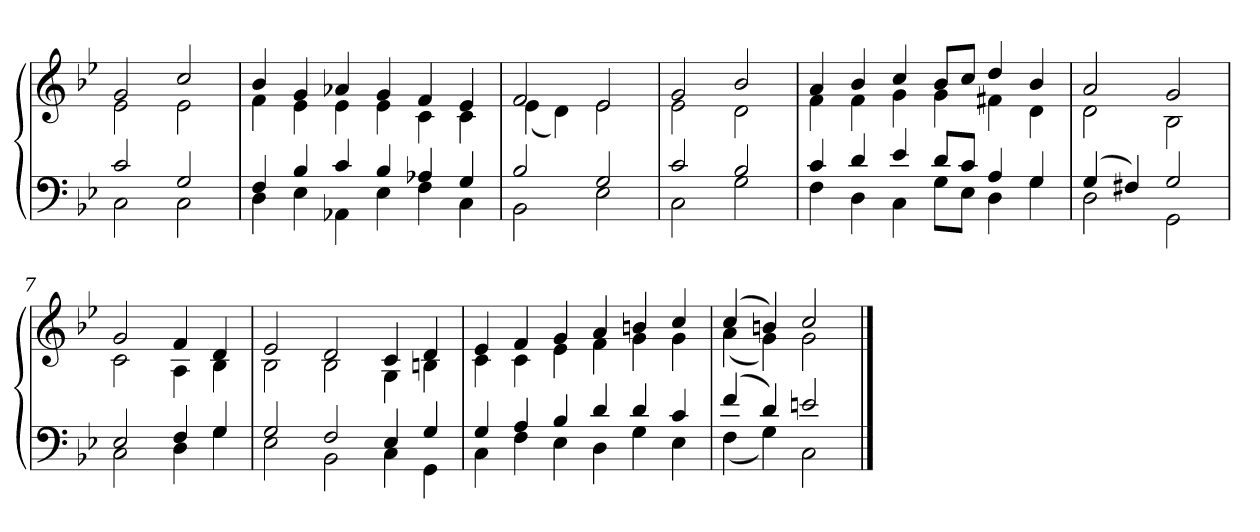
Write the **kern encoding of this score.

**kern	**kern
*part1	*part1
*staff2	*staff1
*clefF4	*clefG2
*k[b-e-]	*k[b-e-]
*g:	*g:
=1	=1
*^	*^
2c	2C	2g	2e-
2G	2C	2cc	2e-
=2	=2	=2	=2
4F	4D	4b-	4f
4B-	4E-	4g	4e-
4c	4AA-X	4a-X	4e-
4B-	4E-	4g	4e-
4A-X	4F	4f	4c
4G	4C	4e-	4c
=3	=3	=3	=3
2B-	2BB-	2f	(4e-
.	.	.	4d)
2G	2E-	2e-	2e-
=4	=4	=4	=4
2c	2C	2g	2e-
2B-	2G	2b-	2d
=5	=5	=5	=5
4c	4F	4a	4f
4d	4D	4b-	4f
4e-	4C	4cc	4g
8dL	8GL	8b-L	4g
8cJ	8E-J	8ccJ	.
4A	4D	4dd	4f#X
4G	4G	4b-	4d
=6	=6	=6	=6
(4G	2D	2a	2d
4F#X)	.	.	.
2G	2GG	2g	2B-
=7	=7	=7	=7
2E-	2C	2g	2c
4F	4D	4f	4A
4G	4G	4d	4B-
=8	=8	=8	=8
2G	2E-	2e-	2B-
2F	2BB-	2d	2B-
4E-	4C	4c	4G
4G	4GG	4d	4Bn
=9	=9	=9	=9
4G	4C	4e-	4c
4A	4F	4f	4c
4B-	4E-	4g	4e-
4d	4D	4a	4f
4d	4G	4bn	4g
4c	4E-	4cc	4g
=10	=10	=10	=10
(4f	(4F	(4cc	(4a
4d)	4G)	4bn)	4g)
2eni	2C	2cc	2g
*v	*v	*	*
*	*v	*v
==	==
*-	*-
